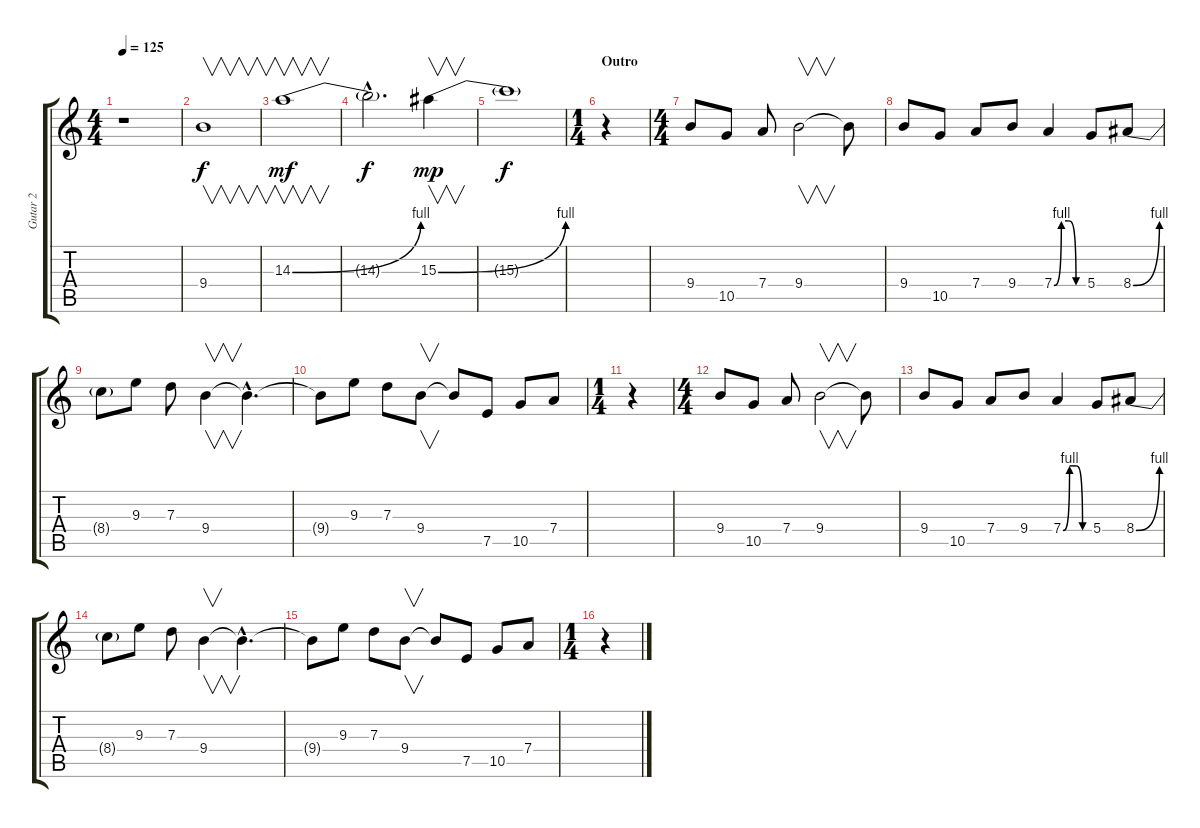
\track ("Gutar 2" "Gutar 2") {instrument overdrivenguitar}
\staff {score tabs}
\tuning (E4 B3 G3 D3 A2 E2) {hide}
\ts (4 4)
\tempo 125
\clef g2
\ks c
r.1{dy f} |
9.4.1{v} |
14.3{be (bend 0 0 60 4)}.1{v dy mf} |
14.3{hac t}.2{d dy f} 15.3{be (bend 0 0 60 4)}.4{v dy mp} |
15.3{t}.1{dy f} |
\ts (1 4)
\section ("" "Outro")
r.4 |
\ts (4 4)
9.4.8 10.5.8 7.4.8 9.4.2{v} 9.4{t}.8 |
9.4.8 10.5.8 7.4.8 9.4.8 7.4{be (custom 0 0 15 4 30 4 45 0 60 0)}.4 5.4.8 8.4{be (bend 0 0 60 4)}.8 |
8.4{t}.8 9.3.8 7.3.8 9.4.4{v} 9.4{hac t}.4{d} |
9.4{t}.8 9.3.8 7.3.8 9.4.8{v} 9.4{t}.8 7.5.8 10.5.8 7.4.8 |
\ts (1 4)
r.4 |
\ts (4 4)
9.4.8 10.5.8 7.4.8 9.4.2{v} 9.4{t}.8 |
9.4.8 10.5.8 7.4.8 9.4.8 7.4{be (custom 0 0 15 4 30 4 45 0 60 0)}.4 5.4.8 8.4{be (bend 0 0 60 4)}.8 |
8.4{t}.8 9.3.8 7.3.8 9.4.4{v} 9.4{hac t}.4{d} |
9.4{t}.8 9.3.8 7.3.8 9.4.8{v} 9.4{t}.8 7.5.8 10.5.8 7.4.8 |
\ts (1 4)
r.4
